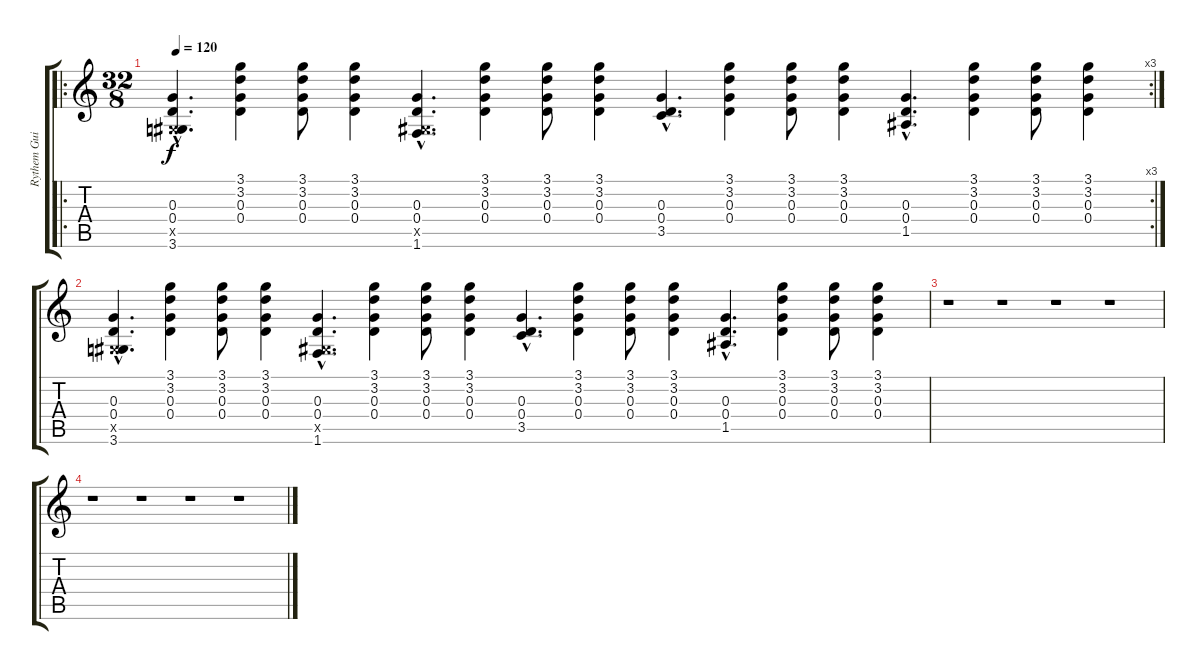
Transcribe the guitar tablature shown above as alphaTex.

\track ("Rythem Guitar" "Rythem Gui") {instrument acousticguitarsteel}
\staff {score tabs}
\tuning (E4 B3 G3 D3 A2 E2) {hide}
\ro
\rc 3
\ts (32 8)
\tempo 120
\clef g2
\ks c
(0.3{hac} 0.4{hac} -1.5{hac x} 3.6{hac}).4{d dy f} (3.1 3.2 0.3 0.4).4 (3.1 3.2 0.3 0.4).8 (3.1 3.2 0.3 0.4).4 (0.3{hac} 0.4{hac} -1.5{hac x} 1.6{hac}).4{d} (3.1 3.2 0.3 0.4).4 (3.1 3.2 0.3 0.4).8 (3.1 3.2 0.3 0.4).4 (0.3{hac} 0.4{hac} 3.5{hac}).4{d} (3.1 3.2 0.3 0.4).4 (3.1 3.2 0.3 0.4).8 (3.1 3.2 0.3 0.4).4 (0.3{hac} 0.4{hac} 1.5{hac}).4{d} (3.1 3.2 0.3 0.4).4 (3.1 3.2 0.3 0.4).8 (3.1 3.2 0.3 0.4).4 |
(0.3{hac} 0.4{hac} -1.5{hac x} 3.6{hac}).4{d} (3.1 3.2 0.3 0.4).4 (3.1 3.2 0.3 0.4).8 (3.1 3.2 0.3 0.4).4 (0.3{hac} 0.4{hac} -1.5{hac x} 1.6{hac}).4{d} (3.1 3.2 0.3 0.4).4 (3.1 3.2 0.3 0.4).8 (3.1 3.2 0.3 0.4).4 (0.3{hac} 0.4{hac} 3.5{hac}).4{d} (3.1 3.2 0.3 0.4).4 (3.1 3.2 0.3 0.4).8 (3.1 3.2 0.3 0.4).4 (0.3{hac} 0.4{hac} 1.5{hac}).4{d} (3.1 3.2 0.3 0.4).4 (3.1 3.2 0.3 0.4).8 (3.1 3.2 0.3 0.4).4 |
r.1 r.1 r.1 r.1 |
r.1 r.1 r.1 r.1
